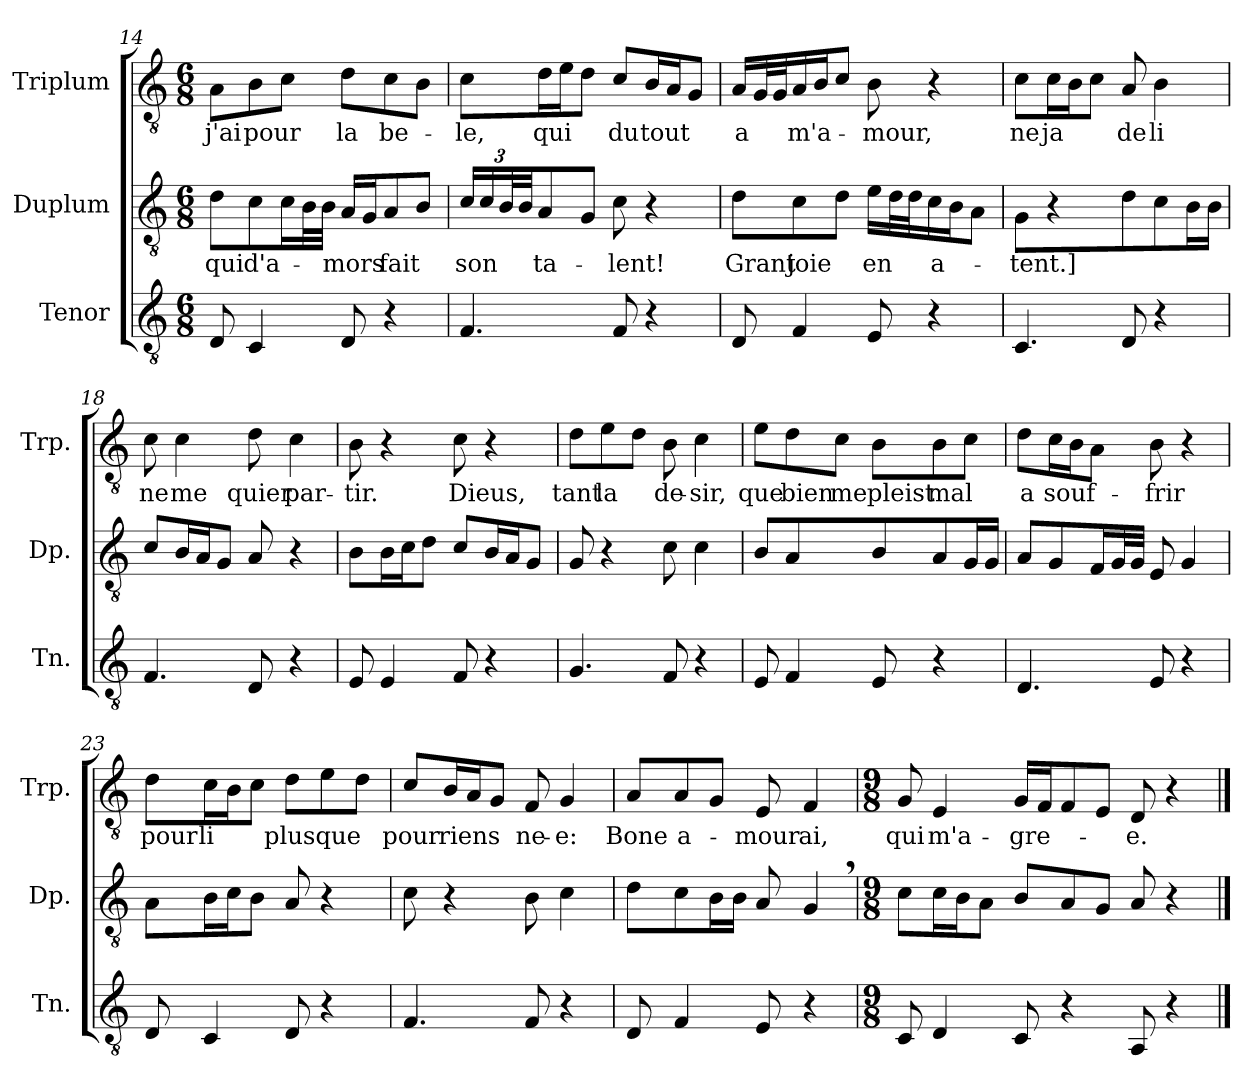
**kern	**kern	**text	**kern	**text
*part3	*part2	*part2	*part1	*part1
*staff3	*staff2	*staff2	*staff1	*staff1
*I"Tenor	*I"Duplum	*	*I"Triplum	*
*I'Tn.	*I'Dp.	*	*I'Trp.	*
!!LO:PB:g=z
*clefGv2	*clefGv2	*	*clefGv2	*
*k[]	*k[]	*	*k[]	*
*M6/8	*M6/8	*	*M6/8	*
=14	=14	=14	=14	=14
!	!	!LO:LY:b	!	!LO:LY:b
8D/	8d\L	qui	8A\L	j'ai
!	!	!LO:LY:b	!	!LO:LY:b
4C/	8c\	d'a-	8B\	pour
.	16c\L	.	8c\J	.
*	*tremolo	*	*	*
.	32B\	.	.	.
.	32B\JJJ	.	.	.
*	*Xtremolo	*	*	*
!	!	!LO:LY:b	!	!LO:LY:b
8D/	16A/LL	-mors	8d\L	la
.	16G/J	.	.	.
!	!	!LO:LY:b	!	!LO:LY:b
4r	8A/	fait	8c\	be-
.	8B/J	.	8B\J	.
=15	=15	=15	=15	=15
*	*Xbrackettup	*	*	*
!	!	!LO:LY:b	!	!LO:LY:b
4.F/	24c/LL	son	8c\L	-le,
.	24c/	.	.	.
*	*tremolo	*	*	*
.	48B/	.	.	.
.	48B/JJJ	.	.	.
*	*Xtremolo	*	*	*
!	!	!LO:LY:b	!	!LO:LY:b
.	8A/	ta-	16d\L	qui
.	.	.	16e\J	.
.	8G/J	.	8d\J	.
!	!	!LO:LY:b	!	!LO:LY:b
8F/	8c\	-lent!	8c/L	du
!	!	!	!	!LO:LY:b
4r	4r	.	16B/L	tout
.	.	.	16A/J	.
.	.	.	8G/J	.
=16	=16	=16	=16	=16
!	!	!LO:LY:b	!	!LO:LY:b
8D/	8d\L	Grant	16A/LL	a
*	*	*	*tremolo	*
.	.	.	32G/	.
.	.	.	32G/	.
*	*	*	*Xtremolo	*
!	!	!LO:LY:b	!	!LO:LY:b
4F/	8c\	joie	16A/	m'a-
.	.	.	16B/J	.
.	8d\J	.	8c/J	.
!	!	!LO:LY:b	!	!LO:LY:b
8E/	16e\LL	en	8B\	-mour,
*	*tremolo	*	*	*
.	32d\	.	.	.
.	32d\	.	.	.
*	*Xtremolo	*	*	*
!	!	!LO:LY:b	!	!
4r	16c\	a-	4r	.
.	16B\J	.	.	.
.	8A\J	.	.	.
=17	=17	=17	=17	=17
!	!	!LO:LY:b	!	!LO:LY:b
4.C/	8G/	-tent.]	8c\L	ne
!	!	!	!	!LO:LY:b
.	4r	.	16c\L	ja
.	.	.	16B\J	.
.	.	.	8c\J	.
!	!	!	!	!LO:LY:b
8D/	8d\L	.	8A/	de
!	!	!	!	!LO:LY:b
4r	8c\	.	4B\	li
*	*tremolo	*	*	*
.	16B\	.	.	.
.	16B\JJ	.	.	.
*	*Xtremolo	*	*	*
!!LO:LB:g=z
=18	=18	=18	=18	=18
!	!	!	!	!LO:LY:b
4.F/	8c/L	.	8c\	ne
!	!	!	!	!LO:LY:b
.	16B/L	.	4c\	me
.	16A/J	.	.	.
.	8G/J	.	.	.
!	!	!	!	!LO:LY:b
8D/	8A/	.	8d\	quier
!	!	!	!	!LO:LY:b
4r	4r	.	4c\	par-
=19	=19	=19	=19	=19
!	!	!	!	!LO:LY:b
8E/	8B\L	.	8B\	-tir.
4E/	16B\L	.	4r	.
.	16c\J	.	.	.
.	8d\J	.	.	.
!	!	!	!	!LO:LY:b
8F/	8c/L	.	8c\	Dieus,
4r	16B/L	.	4r	.
.	16A/J	.	.	.
.	8G/J	.	.	.
=20	=20	=20	=20	=20
!	!	!	!	!LO:LY:b
4.G/	8G/	.	8d\L	tant
!	!	!	!	!LO:LY:b
.	4r	.	8e\	la
.	.	.	8d\J	.
!	!	!	!	!LO:LY:b
8F/	8c\	.	8B\	de-
!	!	!	!	!LO:LY:b
4r	4c\	.	4c\	-sir,
=21	=21	=21	=21	=21
!	!	!	!	!LO:LY:b
8E/	8B\	.	8e\L	que
!	!	!	!	!LO:LY:b
4F/	4A/	.	8d\	bien
!	!	!	!	!LO:LY:b
.	.	.	8c\J	me
!	!	!	!	!LO:LY:b
8E/	8B/L	.	8B\L	pleist
!	!	!	!	!LO:LY:b
4r	8A/	.	8B\	mal
*	*tremolo	*	*	*
.	16G/	.	8c\J	.
.	16G/JJ	.	.	.
*	*Xtremolo	*	*	*
=22	=22	=22	=22	=22
!	!	!	!	!LO:LY:b
4.D/	8A/L	.	8d\L	a
!	!	!	!	!LO:LY:b
.	8G/	.	16c\L	souf-
.	.	.	16B\J	.
.	16F/L	.	8A\J	.
*	*tremolo	*	*	*
.	32G/	.	.	.
.	32G/JJJ	.	.	.
*	*Xtremolo	*	*	*
!	!	!	!	!LO:LY:b
8E/	8E/	.	8B\	-frir
4r	4G/	.	4r	.
!!LO:LB:g=z
=23	=23	=23	=23	=23
!	!	!	!	!LO:LY:b
8D/	8A\L	.	8d\L	pour
!	!	!	!	!LO:LY:b
4C/	16B\L	.	16c\L	li
.	16c\J	.	16B\J	.
.	8B\J	.	8c\J	.
!	!	!	!	!LO:LY:b
8D/	8A/	.	8d\L	plus
!	!	!	!	!LO:LY:b
4r	4r	.	8e\	que
.	.	.	8d\J	.
=24	=24	=24	=24	=24
!	!	!	!	!LO:LY:b
4.F/	8c\	.	8c/L	pour
!	!	!	!	!LO:LY:b
.	4r	.	16B/L	riens
.	.	.	16A/J	.
.	.	.	8G/J	.
!	!	!	!	!LO:LY:b
8F/	8B\	.	8F/	ne-
!	!	!	!	!LO:LY:b
4r	4c\	.	4G/	-e:
=25	=25	=25	=25	=25
!	!	!	!	!LO:LY:b
8D/	8d\L	.	8A/L	Bone
!	!	!	!	!LO:LY:b
4F/	8c\	.	8A/	a-
*	*tremolo	*	*	*
.	16B\	.	8G/J	.
.	16B\JJ	.	.	.
*	*Xtremolo	*	*	*
!	!	!	!	!LO:LY:b
8E/	8A/	.	8E/	-mour
!	!	!	!	!LO:LY:b
4r	4G,/	.	4F/	ai,
=26	=26	=26	=26	=26
*M9/8	*M9/8	*	*M9/8	*
!	!	!	!	!LO:LY:b
8C/	8c\L	.	8G/	qui
!	!	!	!	!LO:LY:b
4D/	16c\L	.	4E/	m'a-
.	16B\J	.	.	.
.	8A\J	.	.	.
!	!	!	!	!LO:LY:b
8C/	8B/L	.	16G/LL	-gre-
.	.	.	16F/J	.
4r	8A/	.	8F/	.
.	8G/J	.	8E/J	.
!	!	!	!	!LO:LY:b
8AA/	8A/	.	8D/	-e.
4r	4r	.	4r	.
==	==	==	==	==
*-	*-	*-	*-	*-
